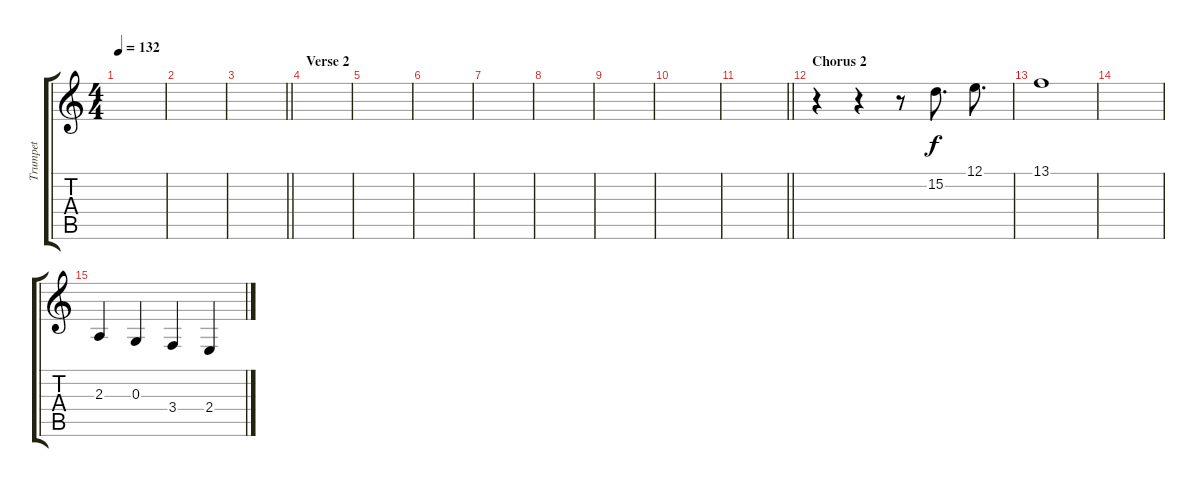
\track ("Trumpet" "Trumpet") {instrument tuba}
\staff {score tabs}
\tuning (E4 B3 G3 D3 A2 E2) {hide}
\ts (4 4)
\tempo 132
\clef g2
\ks c
|
|
\barLineRight lightlight
|
\section ("" "Verse 2")
|
|
|
|
|
|
|
\barLineRight lightlight
|
\section ("" "Chorus 2")
r.4 r.4 r.8 15.2.8{d} 12.1.8{d} |
13.1.1 |
|
2.3.4 0.3.4 3.4.4 2.4.4
